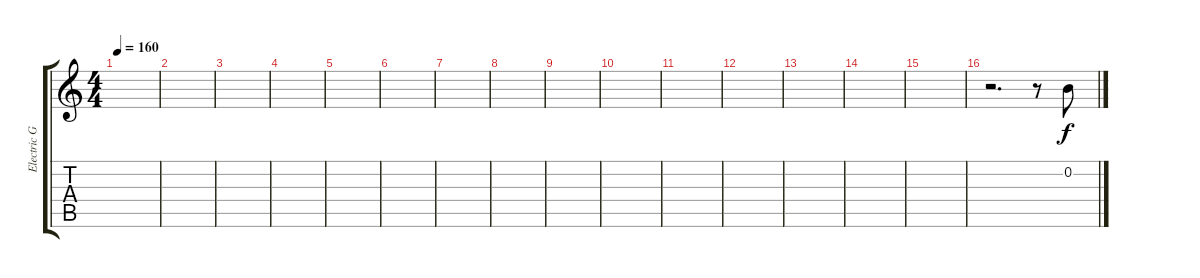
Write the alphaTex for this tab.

\track ("Electric Guitar (Lead)" "Electric G") {instrument overdrivenguitar}
\staff {score tabs}
\tuning (E4 B3 G3 D3 A2 E2) {hide}
\ts (4 4)
\tempo 160
\clef g2
\ks c
|
|
|
|
|
|
|
|
|
|
|
|
|
|
|
r.2{d} r.8 0.2.8
